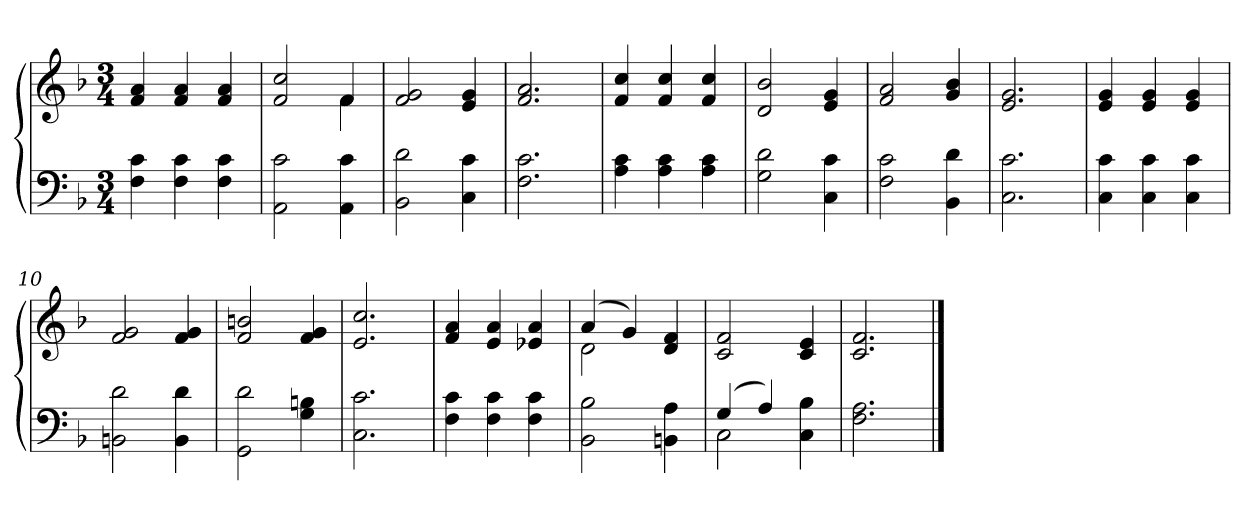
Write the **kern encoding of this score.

**kern	**kern
*part2	*part1
*staff2	*staff1
*clefF4	*clefG2
*k[b-]	*k[b-]
*F:	*F:
*M3/4	*M3/4
=1	=1
4F\ 4c\	4f/ 4a/
4F\ 4c\	4f/ 4a/
4F\ 4c\	4f/ 4a/
=2	=2
*	*^
2AA\ 2c\	2f/ 2cc/	2ryy
4AA\ 4c\	4f/	4f\
*	*v	*v
=3	=3
2BB-\ 2d\	2f/ 2g/
4C\ 4c\	4e/ 4g/
=4	=4
2.F\ 2.c\	2.f/ 2.a/
=5	=5
4A\ 4c\	4f/ 4cc/
4A\ 4c\	4f/ 4cc/
4A\ 4c\	4f/ 4cc/
=6	=6
2G\ 2d\	2d/ 2b-/
4C\ 4c\	4e/ 4g/
=7	=7
2F\ 2c\	2f/ 2a/
4BB-\ 4d\	4g/ 4b-/
=8	=8
2.C\ 2.c\	2.e/ 2.g/
=9	=9
4C\ 4c\	4e/ 4g/
4C\ 4c\	4e/ 4g/
4C\ 4c\	4e/ 4g/
!!LO:LB:g=z
=10	=10
2BBn\ 2d\	2f/ 2g/
4BB\ 4d\	4f/ 4g/
=11	=11
2GG\ 2d\	2f/ 2bn/
4G\ 4Bn\	4f/ 4g/
=12	=12
2.C\ 2.c\	2.e/ 2.cc/
=13	=13
4F\ 4c\	4f/ 4a/
4F\ 4c\	4e/ 4a/
4F\ 4c\	4e-X/ 4a/
=14	=14
*	*^
2BB-\ 2B-\	(>4a/	2d\
.	4g/)	.
4BBn\ 4A\	4d/ 4f/	4ryy
*	*v	*v
=15	=15
*^	*
(>4G/	2C\	2c/ 2f/
4A/)	.	.
4C\ 4B-\	4ryy	4c/ 4e/
*v	*v	*
=16	=16
2.F\ 2.A\	2.c/ 2.f/
==	==
*-	*-
